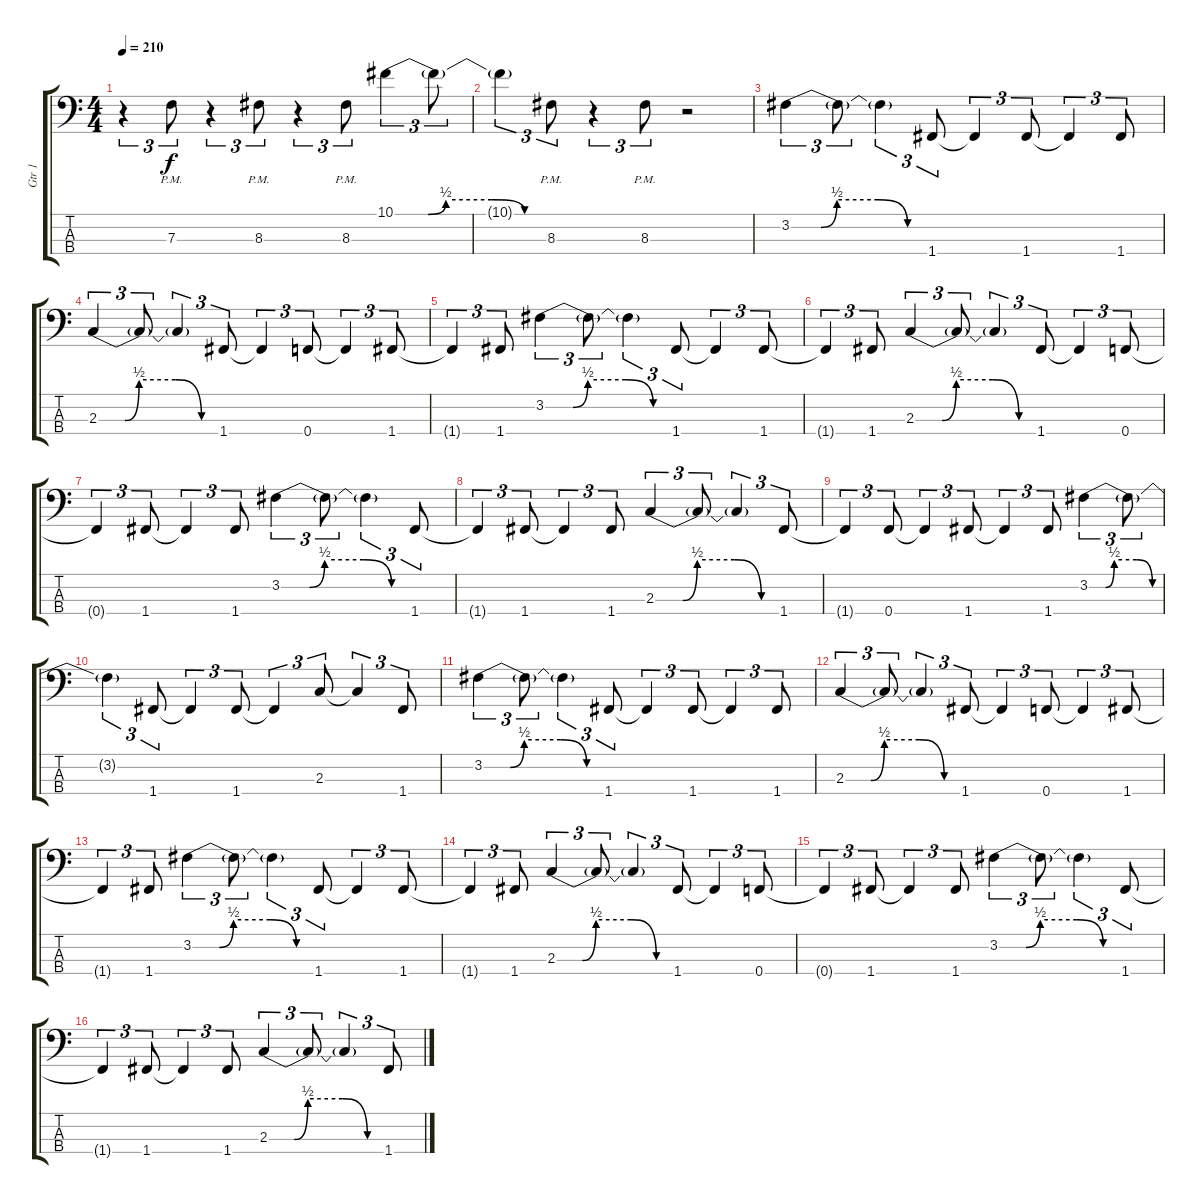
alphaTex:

\track ("Gtr 1" "Gtr 1") {instrument distortionguitar}
\staff {score tabs}
\tuning (Ab2 Eb2 Bb1 F1) {hide}
\ts (4 4)
\tempo 210
\clef f4
\ks c
r.4{tu (3 2) dy f} 7.3{pm}.8{tu (3 2)} r.4{tu (3 2)} 8.3{pm}.8{tu (3 2)} r.4{tu (3 2)} 8.3{pm}.8{tu (3 2)} 10.1{be (custom 0 0 13 0 20 2 38 2 51 0 60 0)}.4{tu (3 2)} 10.1{t}.8{tu (3 2)} |
10.1{t}.4{tu (3 2)} 8.3{pm}.8{tu (3 2)} r.4{tu (3 2)} 8.3{pm}.8{tu (3 2)} r.2 |
3.2{be (custom 0 0 13 0 20 2 38 2 51 0 60 0)}.4{tu (3 2) volume 13 instrument overdrivenguitar} 3.2{t}.8{tu (3 2)} 3.2{t}.4{tu (3 2)} 1.4.8{tu (3 2)} 1.4{t}.4{tu (3 2)} 1.4.8{tu (3 2)} 1.4{t}.4{tu (3 2)} 1.4.8{tu (3 2)} |
2.3{be (custom 0 0 13 0 20 2 38 2 51 0 60 0)}.4{tu (3 2)} 2.3{t}.8{tu (3 2)} 2.3{t}.4{tu (3 2)} 1.4.8{tu (3 2)} 1.4{t}.4{tu (3 2)} 0.4.8{tu (3 2)} 0.4{t}.4{tu (3 2)} 1.4.8{tu (3 2)} |
1.4{t}.4{tu (3 2)} 1.4.8{tu (3 2)} 3.2{be (custom 0 0 13 0 20 2 38 2 51 0 60 0)}.4{tu (3 2)} 3.2{t}.8{tu (3 2)} 3.2{t}.4{tu (3 2)} 1.4.8{tu (3 2)} 1.4{t}.4{tu (3 2)} 1.4.8{tu (3 2)} |
1.4{t}.4{tu (3 2)} 1.4.8{tu (3 2)} 2.3{be (custom 0 0 13 0 20 2 38 2 51 0 60 0)}.4{tu (3 2)} 2.3{t}.8{tu (3 2)} 2.3{t}.4{tu (3 2)} 1.4.8{tu (3 2)} 1.4{t}.4{tu (3 2)} 0.4.8{tu (3 2)} |
0.4{t}.4{tu (3 2)} 1.4.8{tu (3 2)} 1.4{t}.4{tu (3 2)} 1.4.8{tu (3 2)} 3.2{be (custom 0 0 13 0 20 2 38 2 51 0 60 0)}.4{tu (3 2)} 3.2{t}.8{tu (3 2)} 3.2{t}.4{tu (3 2)} 1.4.8{tu (3 2)} |
1.4{t}.4{tu (3 2)} 1.4.8{tu (3 2)} 1.4{t}.4{tu (3 2)} 1.4.8{tu (3 2)} 2.3{be (custom 0 0 13 0 20 2 38 2 51 0 60 0)}.4{tu (3 2)} 2.3{t}.8{tu (3 2)} 2.3{t}.4{tu (3 2)} 1.4.8{tu (3 2)} |
1.4{t}.4{tu (3 2)} 0.4.8{tu (3 2)} 0.4{t}.4{tu (3 2)} 1.4.8{tu (3 2)} 1.4{t}.4{tu (3 2)} 1.4.8{tu (3 2)} 3.2{be (custom 0 0 13 0 20 2 38 2 51 0 60 0)}.4{tu (3 2)} 3.2{t}.8{tu (3 2)} |
3.2{t}.4{tu (3 2)} 1.4.8{tu (3 2)} 1.4{t}.4{tu (3 2)} 1.4.8{tu (3 2)} 1.4{t}.4{tu (3 2)} 2.3.8{tu (3 2)} 2.3{t}.4{tu (3 2)} 1.4.8{tu (3 2)} |
3.2{be (custom 0 0 13 0 20 2 38 2 51 0 60 0)}.4{tu (3 2)} 3.2{t}.8{tu (3 2)} 3.2{t}.4{tu (3 2)} 1.4.8{tu (3 2)} 1.4{t}.4{tu (3 2)} 1.4.8{tu (3 2)} 1.4{t}.4{tu (3 2)} 1.4.8{tu (3 2)} |
2.3{be (custom 0 0 13 0 20 2 38 2 51 0 60 0)}.4{tu (3 2)} 2.3{t}.8{tu (3 2)} 2.3{t}.4{tu (3 2)} 1.4.8{tu (3 2)} 1.4{t}.4{tu (3 2)} 0.4.8{tu (3 2)} 0.4{t}.4{tu (3 2)} 1.4.8{tu (3 2)} |
1.4{t}.4{tu (3 2)} 1.4.8{tu (3 2)} 3.2{be (custom 0 0 13 0 20 2 38 2 51 0 60 0)}.4{tu (3 2)} 3.2{t}.8{tu (3 2)} 3.2{t}.4{tu (3 2)} 1.4.8{tu (3 2)} 1.4{t}.4{tu (3 2)} 1.4.8{tu (3 2)} |
1.4{t}.4{tu (3 2)} 1.4.8{tu (3 2)} 2.3{be (custom 0 0 13 0 20 2 38 2 51 0 60 0)}.4{tu (3 2)} 2.3{t}.8{tu (3 2)} 2.3{t}.4{tu (3 2)} 1.4.8{tu (3 2)} 1.4{t}.4{tu (3 2)} 0.4.8{tu (3 2)} |
0.4{t}.4{tu (3 2)} 1.4.8{tu (3 2)} 1.4{t}.4{tu (3 2)} 1.4.8{tu (3 2)} 3.2{be (custom 0 0 13 0 20 2 38 2 51 0 60 0)}.4{tu (3 2)} 3.2{t}.8{tu (3 2)} 3.2{t}.4{tu (3 2)} 1.4.8{tu (3 2)} |
1.4{t}.4{tu (3 2)} 1.4.8{tu (3 2)} 1.4{t}.4{tu (3 2)} 1.4.8{tu (3 2)} 2.3{be (custom 0 0 13 0 20 2 38 2 51 0 60 0)}.4{tu (3 2)} 2.3{t}.8{tu (3 2)} 2.3{t}.4{tu (3 2)} 1.4.8{tu (3 2)}
